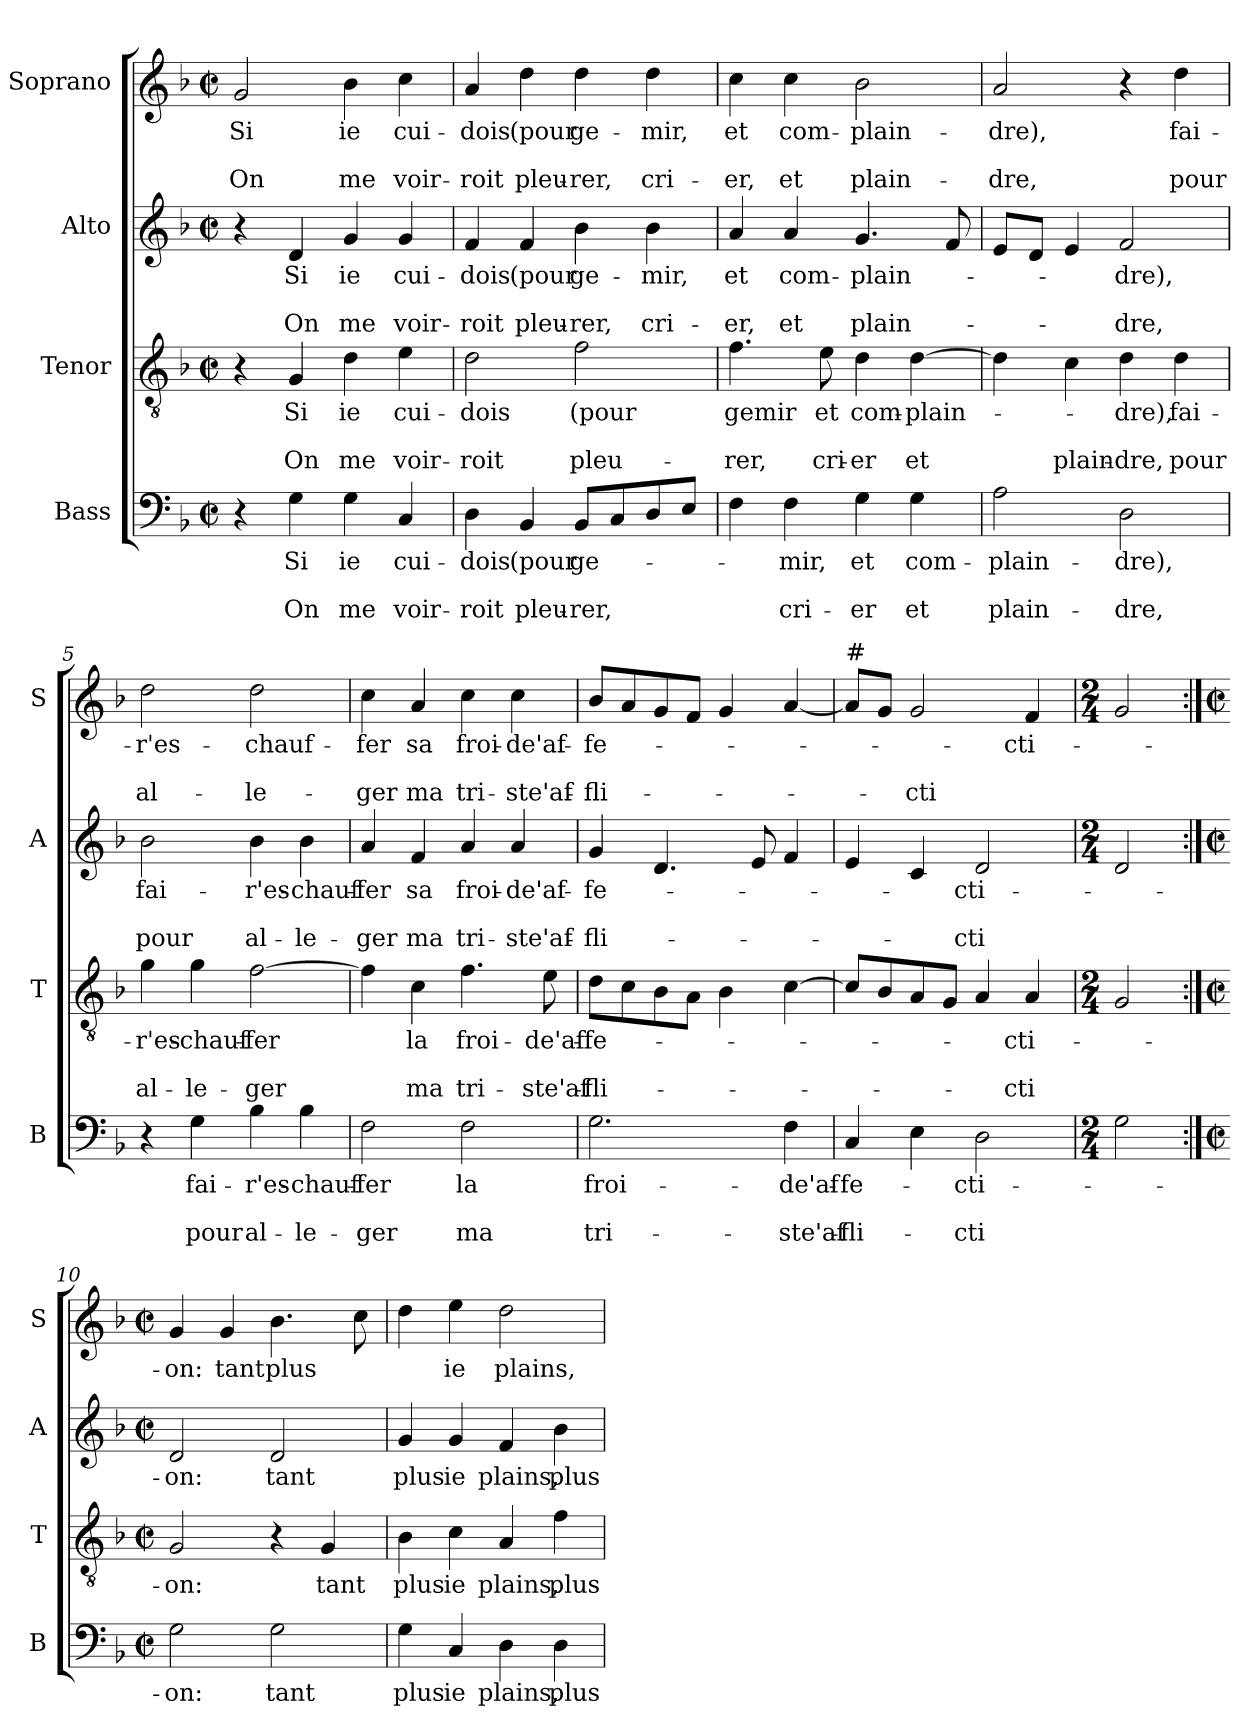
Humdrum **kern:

**kern	**text	**text	**text	**kern	**text	**text	**text	**kern	**text	**text	**text	**kern	**text	**text	**text
*part4	*part4	*part4	*part4	*part3	*part3	*part3	*part3	*part2	*part2	*part2	*part2	*part1	*part1	*part1	*part1
*staff4	*staff4	*staff4	*staff4	*staff3	*staff3	*staff3	*staff3	*staff2	*staff2	*staff2	*staff2	*staff1	*staff1	*staff1	*staff1
*I"Bass	*	*	*	*I"Tenor	*	*	*	*I"Alto	*	*	*	*I"Soprano	*	*	*
*I'B	*	*	*	*I'T	*	*	*	*I'A	*	*	*	*I'S	*	*	*
*clefF4	*	*	*	*clefGv2	*	*	*	*clefG2	*	*	*	*clefG2	*	*	*
*k[b-]	*	*	*	*k[b-]	*	*	*	*k[b-]	*	*	*	*k[b-]	*	*	*
*F:	*	*	*	*F:	*	*	*	*F:	*	*	*	*F:	*	*	*
*M2/2	*	*	*	*M2/2	*	*	*	*M2/2	*	*	*	*M2/2	*	*	*
*met(c|)	*	*	*	*met(c|)	*	*	*	*met(c|)	*	*	*	*met(c|)	*	*	*
=1	=1	=1	=1	=1	=1	=1	=1	=1	=1	=1	=1	=1	=1	=1	=1
!	!	!	!	!	!	!	!	!	!	!	!	!	!LO:LY:b	!	!LO:LY:b
4r	.	.	.	4r	.	.	.	4r	.	.	.	2g/	Si	.	On
!	!LO:LY:b	!	!LO:LY:b	!	!LO:LY:b	!	!LO:LY:b	!	!LO:LY:b	!	!LO:LY:b	!	!	!	!
4G\	Si	.	On	4G/	Si	.	On	4d/	Si	.	On	.	.	.	.
!	!LO:LY:b	!	!LO:LY:b	!	!LO:LY:b	!	!LO:LY:b	!	!LO:LY:b	!	!LO:LY:b	!	!LO:LY:b	!	!LO:LY:b
4G\	ie	.	me	4d\	ie	.	me	4g/	ie	.	me	4b-\	ie	.	me
!	!LO:LY:b	!	!LO:LY:b	!	!LO:LY:b	!	!LO:LY:b	!	!LO:LY:b	!	!LO:LY:b	!	!LO:LY:b	!	!LO:LY:b
4C/	cui-	.	voir-	4e\	cui-	.	voir-	4g/	cui-	.	voir-	4cc\	cui-	.	voir-
=2	=2	=2	=2	=2	=2	=2	=2	=2	=2	=2	=2	=2	=2	=2	=2
!	!LO:LY:b	!	!LO:LY:b	!	!LO:LY:b	!	!LO:LY:b	!	!LO:LY:b	!	!LO:LY:b	!	!LO:LY:b	!	!LO:LY:b
4D\	-dois	.	-roit	2d\	-dois	.	-roit	4f/	-dois	.	-roit	4a/	-dois	.	-roit
!	!LO:LY:b	!	!LO:LY:b	!	!	!	!	!	!LO:LY:b	!	!LO:LY:b	!	!LO:LY:b	!	!LO:LY:b
4BB-/	(pour	.	pleu-	.	.	.	.	4f/	(pour	.	pleu-	4dd\	(pour	.	pleu-
!	!LO:LY:b	!	!LO:LY:b	!	!LO:LY:b	!	!LO:LY:b	!	!LO:LY:b	!	!LO:LY:b	!	!LO:LY:b	!	!LO:LY:b
8BB-/L	ge-	.	-rer,	2f\	(pour	.	pleu-	4b-\	ge-	.	-rer,	4dd\	ge-	.	-rer,
8C/	.	.	.	.	.	.	.	.	.	.	.	.	.	.	.
!	!	!	!	!	!	!	!	!	!LO:LY:b	!	!LO:LY:b	!	!LO:LY:b	!	!LO:LY:b
8D/	.	.	.	.	.	.	.	4b-\	-mir,	.	cri-	4dd\	-mir,	.	cri-
8E/J	.	.	.	.	.	.	.	.	.	.	.	.	.	.	.
=3	=3	=3	=3	=3	=3	=3	=3	=3	=3	=3	=3	=3	=3	=3	=3
!	!	!	!	!	!LO:LY:b	!	!LO:LY:b	!	!LO:LY:b	!	!LO:LY:b	!	!LO:LY:b	!	!LO:LY:b
4F\	.	.	.	4.f\	gemir	.	-rer,	4a/	et	.	-er,	4cc\	et	.	-er,
!	!LO:LY:b	!	!LO:LY:b	!	!	!	!	!	!LO:LY:b	!	!LO:LY:b	!	!LO:LY:b	!	!LO:LY:b
4F\	-mir,	.	cri-	.	.	.	.	4a/	com-	.	et	4cc\	com-	.	et
!	!	!	!	!	!LO:LY:b	!	!LO:LY:b	!	!	!	!	!	!	!	!
.	.	.	.	8e\	et	.	cri-	.	.	.	.	.	.	.	.
!	!LO:LY:b	!	!LO:LY:b	!	!LO:LY:b	!	!LO:LY:b	!	!LO:LY:b	!	!LO:LY:b	!	!LO:LY:b	!	!LO:LY:b
4G\	et	.	-er	4d\	com-	.	-er	4.g/	-plain-	.	plain-	2b-\	-plain-	.	plain-
!	!LO:LY:b	!	!LO:LY:b	!	!LO:LY:b	!	!LO:LY:b	!	!	!	!	!	!	!	!
4G\	com-	.	et	[4d\	-plain-	.	et	.	.	.	.	.	.	.	.
.	.	.	.	.	.	.	.	8f/	.	.	.	.	.	.	.
=4	=4	=4	=4	=4	=4	=4	=4	=4	=4	=4	=4	=4	=4	=4	=4
!	!LO:LY:b	!	!LO:LY:b	!	!	!	!	!	!	!	!	!	!LO:LY:b	!	!LO:LY:b
2A\	-plain-	.	plain-	4d\]	.	.	.	8e/L	.	.	.	2a/	-dre),	.	-dre,
.	.	.	.	.	.	.	.	8d/J	.	.	.	.	.	.	.
!	!	!	!	!	!	!	!LO:LY:b	!	!	!	!	!	!	!	!
.	.	.	.	4c\	.	.	plain-	4e/	.	.	.	.	.	.	.
!	!LO:LY:b	!	!LO:LY:b	!	!LO:LY:b	!	!LO:LY:b	!	!LO:LY:b	!	!LO:LY:b	!	!	!	!
2D\	-dre),	.	-dre,	4d\	-dre),	.	-dre,	2f/	-dre),	.	-dre,	4r	.	.	.
!	!	!	!	!	!LO:LY:b	!	!LO:LY:b	!	!	!	!	!	!LO:LY:b	!	!LO:LY:b
.	.	.	.	4d\	fai-	.	pour	.	.	.	.	4dd\	fai-	.	pour
!!LO:LB:g=z
=5	=5	=5	=5	=5	=5	=5	=5	=5	=5	=5	=5	=5	=5	=5	=5
!	!	!	!	!	!LO:LY:b	!	!LO:LY:b	!	!LO:LY:b	!	!LO:LY:b	!	!LO:LY:b	!	!LO:LY:b
4r	.	.	.	4g\	-r'es-	.	al-	2b-\	fai-	.	pour	2dd\	-r'es-	.	al-
!	!LO:LY:b	!	!LO:LY:b	!	!LO:LY:b	!	!LO:LY:b	!	!	!	!	!	!	!	!
4G\	fai-	.	pour	4g\	-chauf-	.	-le-	.	.	.	.	.	.	.	.
!	!LO:LY:b	!	!LO:LY:b	!	!LO:LY:b	!	!LO:LY:b	!	!LO:LY:b	!	!LO:LY:b	!	!LO:LY:b	!	!LO:LY:b
4B-\	-r'es-	.	al-	[2f\	-fer	.	-ger	4b-\	-r'es-	.	al-	2dd\	-chauf-	.	-le-
!	!LO:LY:b	!	!LO:LY:b	!	!	!	!	!	!LO:LY:b	!	!LO:LY:b	!	!	!	!
4B-\	-chauf-	.	-le-	.	.	.	.	4b-\	-chauf-	.	-le-	.	.	.	.
=6	=6	=6	=6	=6	=6	=6	=6	=6	=6	=6	=6	=6	=6	=6	=6
!	!LO:LY:b	!	!LO:LY:b	!	!	!	!	!	!LO:LY:b	!	!LO:LY:b	!	!LO:LY:b	!	!LO:LY:b
2F\	-fer	.	-ger	4f\]	.	.	.	4a/	-fer	.	-ger	4cc\	-fer	.	-ger
!	!	!	!	!	!LO:LY:b	!	!LO:LY:b	!	!LO:LY:b	!	!LO:LY:b	!	!LO:LY:b	!	!LO:LY:b
.	.	.	.	4c\	la	.	ma	4f/	sa	.	ma	4a/	sa	.	ma
!	!LO:LY:b	!	!LO:LY:b	!	!LO:LY:b	!	!LO:LY:b	!	!LO:LY:b	!	!LO:LY:b	!	!LO:LY:b	!	!LO:LY:b
2F\	la	.	ma	4.f\	froi-	.	tri-	4a/	froi-	.	tri-	4cc\	froi-	.	tri-
!	!	!	!	!	!	!	!	!	!LO:LY:b	!	!LO:LY:b	!	!LO:LY:b	!	!LO:LY:b
.	.	.	.	.	.	.	.	4a/	-de'af-	.	-ste'af-	4cc\	-de'af-	.	-ste'af-
!	!	!	!	!	!LO:LY:b	!	!LO:LY:b	!	!	!	!	!	!	!	!
.	.	.	.	8e\	-de'af-	.	-ste'af-	.	.	.	.	.	.	.	.
=7	=7	=7	=7	=7	=7	=7	=7	=7	=7	=7	=7	=7	=7	=7	=7
!	!LO:LY:b	!	!LO:LY:b	!	!LO:LY:b	!	!LO:LY:b	!	!LO:LY:b	!	!LO:LY:b	!	!LO:LY:b	!	!LO:LY:b
2.G\	froi-	.	tri-	8d\L	-fe-	.	-fli-	4g/	-fe-	.	-fli-	8b-/L	-fe-	.	-fli-
.	.	.	.	8c\	.	.	.	.	.	.	.	8a/	.	.	.
.	.	.	.	8B-\	.	.	.	4.d/	.	.	.	8g/	.	.	.
.	.	.	.	8A\J	.	.	.	.	.	.	.	8f/J	.	.	.
.	.	.	.	4B-\	.	.	.	.	.	.	.	4g/	.	.	.
.	.	.	.	.	.	.	.	8e/	.	.	.	.	.	.	.
!	!LO:LY:b	!	!LO:LY:b	!	!	!	!	!	!	!	!	!	!	!	!
4F\	-de'af-	.	-ste'af-	[4c\	.	.	.	4f/	.	.	.	[4a/	.	.	.
=8	=8	=8	=8	=8	=8	=8	=8	=8	=8	=8	=8	=8	=8	=8	=8
!	!	!	!	!	!	!	!	!	!	!	!	!LO:TX:a:t=#	!	!	!
!	!LO:LY:b	!	!LO:LY:b	!	!	!	!	!	!	!	!	!	!	!	!
4C/	-fe-	.	-fli-	8c/L]	.	.	.	4e/	.	.	.	8a/L]	.	.	.
.	.	.	.	8B-/	.	.	.	.	.	.	.	8g/J	.	.	.
!	!	!	!	!	!	!	!	!	!	!	!	!	!	!	!LO:LY:b
4E\	.	.	.	8A/	.	.	.	4c/	.	.	.	2g/	.	.	-cti
.	.	.	.	8G/J	.	.	.	.	.	.	.	.	.	.	.
!	!LO:LY:b	!	!LO:LY:b	!	!	!	!	!	!LO:LY:b	!	!LO:LY:b	!	!	!	!
2D\	-cti-	.	-cti	4A/	.	.	.	2d/	-cti-	.	-cti	.	.	.	.
!	!	!	!	!	!LO:LY:b	!	!LO:LY:b	!	!	!	!	!	!LO:LY:b	!	!
.	.	.	.	4A/	-cti-	.	-cti	.	.	.	.	4f/	-cti-	.	.
=9	=9	=9	=9	=9	=9	=9	=9	=9	=9	=9	=9	=9	=9	=9	=9
*M2/4	*	*	*	*M2/4	*	*	*	*M2/4	*	*	*	*M2/4	*	*	*
2G\	.	.	.	2G/	.	.	.	2d/	.	.	.	2g/	.	.	.
!!LO:PB:g=z
=10:|!	=10:|!	=10:|!	=10:|!	=10:|!	=10:|!	=10:|!	=10:|!	=10:|!	=10:|!	=10:|!	=10:|!	=10:|!	=10:|!	=10:|!	=10:|!
*M2/2	*	*	*	*M2/2	*	*	*	*M2/2	*	*	*	*M2/2	*	*	*
*met(c|)	*	*	*	*met(c|)	*	*	*	*met(c|)	*	*	*	*met(c|)	*	*	*
!	!LO:LY:b	!	!	!	!LO:LY:b	!	!	!	!LO:LY:b	!	!	!	!LO:LY:b	!	!
2G\	on:	.	.	2G/	on:	.	.	2d/	on:	.	.	4g/	on:	.	.
!	!	!	!	!	!	!	!	!	!	!	!	!	!LO:LY:b	!	!
.	.	.	.	.	.	.	.	.	.	.	.	4g/	tant	.	.
!	!LO:LY:b	!	!	!	!	!	!	!	!LO:LY:b	!	!	!	!LO:LY:b	!	!
2G\	tant	.	.	4r	.	.	.	2d/	tant	.	.	4.b-\	plus	.	.
!	!	!	!	!	!LO:LY:b	!	!	!	!	!	!	!	!	!	!
.	.	.	.	4G/	tant	.	.	.	.	.	.	.	.	.	.
.	.	.	.	.	.	.	.	.	.	.	.	8cc\	.	.	.
=11	=11	=11	=11	=11	=11	=11	=11	=11	=11	=11	=11	=11	=11	=11	=11
!	!LO:LY:b	!	!	!	!LO:LY:b	!	!	!	!LO:LY:b	!	!	!	!	!	!
4G\	plus	.	.	4B-\	plus	.	.	4g/	plus	.	.	4dd\	.	.	.
!	!LO:LY:b	!	!	!	!LO:LY:b	!	!	!	!LO:LY:b	!	!	!	!LO:LY:b	!	!
4C/	ie	.	.	4c\	ie	.	.	4g/	ie	.	.	4ee\	ie	.	.
!	!LO:LY:b	!	!	!	!LO:LY:b	!	!	!	!LO:LY:b	!	!	!	!LO:LY:b	!	!
4D\	plains,	.	.	4A/	plains,	.	.	4f/	plains,	.	.	2dd\	plains,	.	.
!	!LO:LY:b	!	!	!	!LO:LY:b	!	!	!	!LO:LY:b	!	!	!	!	!	!
4D\	plus	.	.	4f\	plus	.	.	4b-\	plus	.	.	.	.	.	.
=	=	=	=	=	=	=	=	=	=	=	=	=	=	=	=
*-	*-	*-	*-	*-	*-	*-	*-	*-	*-	*-	*-	*-	*-	*-	*-
